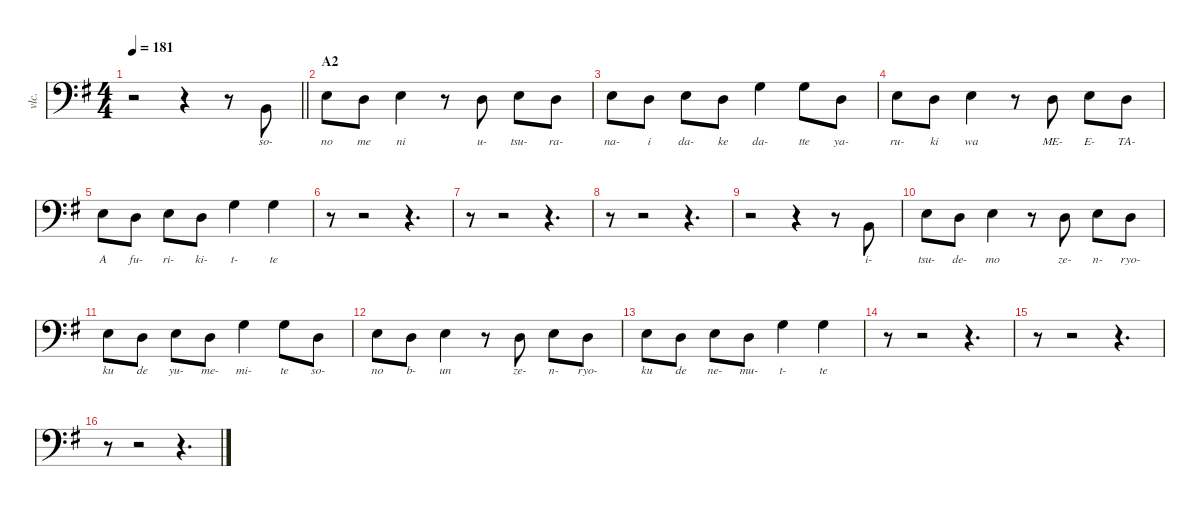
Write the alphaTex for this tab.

\defaultSystemsLayout 4
\hideDynamics
\bracketExtendMode nobrackets
\track ("Vocals" "vlc.") {instrument cello}
\staff {score}
\tuning (E4 B3 G3 D3 A2 E2)
\ts (4 4)
\tempo 181
\clef f4
\barLineRight lightlight
\ks g
r.2{dy f beam Down} r.4{beam Down} r.8{beam Down} 2.5{acc forcenatural}.8{lyrics (0 "so-") lyrics (1 "") lyrics (2 "") lyrics (3 "") lyrics (4 "") beam Up} |
\section ("" "A2")
2.4{acc forcenatural}.8{lyrics (0 "no") lyrics (1 "") lyrics (2 "") lyrics (3 "") lyrics (4 "") beam Down} 0.4{acc forcenatural}.8{lyrics (0 "me") lyrics (1 "") lyrics (2 "") lyrics (3 "") lyrics (4 "") beam Down} 2.4{acc forcenatural}.4{lyrics (0 "ni") lyrics (1 "") lyrics (2 "") lyrics (3 "") lyrics (4 "") beam Down} r.8{beam Down} 0.4{acc forcenatural}.8{lyrics (0 "u-") lyrics (1 "") lyrics (2 "") lyrics (3 "") lyrics (4 "") beam Down} 2.4{acc forcenatural}.8{lyrics (0 "tsu-") lyrics (1 "") lyrics (2 "") lyrics (3 "") lyrics (4 "") beam Down} 0.4{acc forcenatural}.8{lyrics (0 "ra-") lyrics (1 "") lyrics (2 "") lyrics (3 "") lyrics (4 "") beam Down} |
2.4{acc forcenatural}.8{lyrics (0 "na-") lyrics (1 "") lyrics (2 "") lyrics (3 "") lyrics (4 "") beam Down} 0.4{acc forcenatural}.8{lyrics (0 "i") lyrics (1 "") lyrics (2 "") lyrics (3 "") lyrics (4 "") beam Down} 2.4{acc forcenatural}.8{lyrics (0 "da-") lyrics (1 "") lyrics (2 "") lyrics (3 "") lyrics (4 "") beam Down} 0.4{acc forcenatural}.8{lyrics (0 "ke") lyrics (1 "") lyrics (2 "") lyrics (3 "") lyrics (4 "") beam Down} 0.3{acc forcenatural}.4{lyrics (0 "da-") lyrics (1 "") lyrics (2 "") lyrics (3 "") lyrics (4 "") beam Down} 0.3{acc forcenatural}.8{lyrics (0 "tte") lyrics (1 "") lyrics (2 "") lyrics (3 "") lyrics (4 "") beam Down} 0.4{acc forcenatural}.8{lyrics (0 "ya-") lyrics (1 "") lyrics (2 "") lyrics (3 "") lyrics (4 "") beam Down} |
2.4{acc forcenatural}.8{lyrics (0 "ru-") lyrics (1 "") lyrics (2 "") lyrics (3 "") lyrics (4 "") beam Down} 0.4{acc forcenatural}.8{lyrics (0 "ki") lyrics (1 "") lyrics (2 "") lyrics (3 "") lyrics (4 "") beam Down} 2.4{acc forcenatural}.4{lyrics (0 "wa") lyrics (1 "") lyrics (2 "") lyrics (3 "") lyrics (4 "") beam Down} r.8{beam Down} 0.4{acc forcenatural}.8{lyrics (0 "ME-") lyrics (1 "") lyrics (2 "") lyrics (3 "") lyrics (4 "") beam Down} 2.4{acc forcenatural}.8{lyrics (0 "E-") lyrics (1 "") lyrics (2 "") lyrics (3 "") lyrics (4 "") beam Down} 0.4{acc forcenatural}.8{lyrics (0 "TA-") lyrics (1 "") lyrics (2 "") lyrics (3 "") lyrics (4 "") beam Down} |
2.4{acc forcenatural}.8{lyrics (0 "A") lyrics (1 "") lyrics (2 "") lyrics (3 "") lyrics (4 "") beam Down} 0.4{acc forcenatural}.8{lyrics (0 "fu-") lyrics (1 "") lyrics (2 "") lyrics (3 "") lyrics (4 "") beam Down} 2.4{acc forcenatural}.8{lyrics (0 "ri-") lyrics (1 "") lyrics (2 "") lyrics (3 "") lyrics (4 "") beam Down} 0.4{acc forcenatural}.8{lyrics (0 "ki-") lyrics (1 "") lyrics (2 "") lyrics (3 "") lyrics (4 "") beam Down} 0.3{acc forcenatural}.4{lyrics (0 "t-") lyrics (1 "") lyrics (2 "") lyrics (3 "") lyrics (4 "") beam Down} 0.3{acc forcenatural}.4{lyrics (0 "te") lyrics (1 "") lyrics (2 "") lyrics (3 "") lyrics (4 "") beam Down} |
r.8{beam Down} r.2{beam Down} r.4{d beam Down} |
r.8{beam Down} r.2{beam Down} r.4{d beam Down} |
r.8{beam Down} r.2{beam Down} r.4{d beam Down} |
r.2{beam Down} r.4{beam Down} r.8{beam Down} 2.5{acc forcenatural}.8{lyrics (0 "i-") lyrics (1 "") lyrics (2 "") lyrics (3 "") lyrics (4 "") beam Up} |
2.4{acc forcenatural}.8{lyrics (0 "tsu-") lyrics (1 "") lyrics (2 "") lyrics (3 "") lyrics (4 "") beam Down} 0.4{acc forcenatural}.8{lyrics (0 "de-") lyrics (1 "") lyrics (2 "") lyrics (3 "") lyrics (4 "") beam Down} 2.4{acc forcenatural}.4{lyrics (0 "mo") lyrics (1 "") lyrics (2 "") lyrics (3 "") lyrics (4 "") beam Down} r.8{beam Down} 0.4{acc forcenatural}.8{lyrics (0 "ze-") lyrics (1 "") lyrics (2 "") lyrics (3 "") lyrics (4 "") beam Down} 2.4{acc forcenatural}.8{lyrics (0 "n-") lyrics (1 "") lyrics (2 "") lyrics (3 "") lyrics (4 "") beam Down} 0.4{acc forcenatural}.8{lyrics (0 "ryo-") lyrics (1 "") lyrics (2 "") lyrics (3 "") lyrics (4 "") beam Down} |
2.4{acc forcenatural}.8{lyrics (0 "ku") lyrics (1 "") lyrics (2 "") lyrics (3 "") lyrics (4 "") beam Down} 0.4{acc forcenatural}.8{lyrics (0 "de") lyrics (1 "") lyrics (2 "") lyrics (3 "") lyrics (4 "") beam Down} 2.4{acc forcenatural}.8{lyrics (0 "yu-") lyrics (1 "") lyrics (2 "") lyrics (3 "") lyrics (4 "") beam Down} 0.4{acc forcenatural}.8{lyrics (0 "me-") lyrics (1 "") lyrics (2 "") lyrics (3 "") lyrics (4 "") beam Down} 0.3{acc forcenatural}.4{lyrics (0 "mi-") lyrics (1 "") lyrics (2 "") lyrics (3 "") lyrics (4 "") beam Down} 0.3{acc forcenatural}.8{lyrics (0 "te") lyrics (1 "") lyrics (2 "") lyrics (3 "") lyrics (4 "") beam Down} 0.4{acc forcenatural}.8{lyrics (0 "so-") lyrics (1 "") lyrics (2 "") lyrics (3 "") lyrics (4 "") beam Down} |
2.4{acc forcenatural}.8{lyrics (0 "no") lyrics (1 "") lyrics (2 "") lyrics (3 "") lyrics (4 "") beam Down} 0.4{acc forcenatural}.8{lyrics (0 "b-") lyrics (1 "") lyrics (2 "") lyrics (3 "") lyrics (4 "") beam Down} 2.4{acc forcenatural}.4{lyrics (0 "un") lyrics (1 "") lyrics (2 "") lyrics (3 "") lyrics (4 "") beam Down} r.8{beam Down} 0.4{acc forcenatural}.8{lyrics (0 "ze-") lyrics (1 "") lyrics (2 "") lyrics (3 "") lyrics (4 "") beam Down} 2.4{acc forcenatural}.8{lyrics (0 "n-") lyrics (1 "") lyrics (2 "") lyrics (3 "") lyrics (4 "") beam Down} 0.4{acc forcenatural}.8{lyrics (0 "ryo-") lyrics (1 "") lyrics (2 "") lyrics (3 "") lyrics (4 "") beam Down} |
2.4{acc forcenatural}.8{lyrics (0 "ku") lyrics (1 "") lyrics (2 "") lyrics (3 "") lyrics (4 "") beam Down} 0.4{acc forcenatural}.8{lyrics (0 "de") lyrics (1 "") lyrics (2 "") lyrics (3 "") lyrics (4 "") beam Down} 2.4{acc forcenatural}.8{lyrics (0 "ne-") lyrics (1 "") lyrics (2 "") lyrics (3 "") lyrics (4 "") beam Down} 0.4{acc forcenatural}.8{lyrics (0 "mu-") lyrics (1 "") lyrics (2 "") lyrics (3 "") lyrics (4 "") beam Down} 0.3{acc forcenatural}.4{lyrics (0 "t-") lyrics (1 "") lyrics (2 "") lyrics (3 "") lyrics (4 "") beam Down} 0.3{acc forcenatural}.4{lyrics (0 "te") lyrics (1 "") lyrics (2 "") lyrics (3 "") lyrics (4 "") beam Down} |
r.8{beam Down} r.2{beam Down} r.4{d beam Down} |
r.8{beam Down} r.2{beam Down} r.4{d beam Down} |
r.8{beam Down} r.2{beam Down} r.4{d beam Down}
